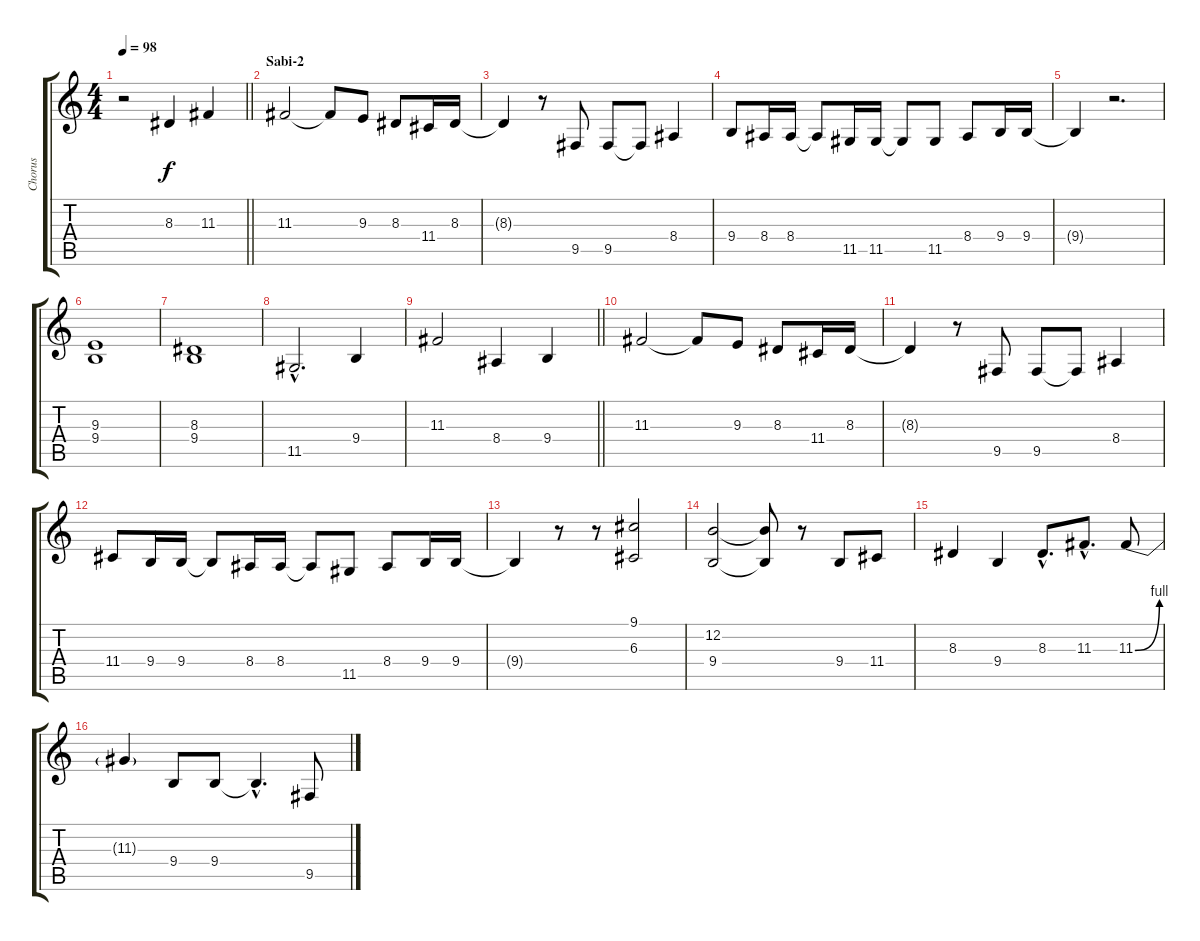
\track ("Chorus" "Chorus") {instrument cello}
\staff {score tabs}
\tuning (E4 B3 G3 D3 A2 E2) {hide}
\ts (4 4)
\tempo 98
\clef g2
\barLineRight lightlight
\ks c
r.2{dy f} 8.3.4 11.3.4 |
\section ("" "Sabi-2")
11.3.2 11.3{t}.8 9.3.8 8.3.8 11.4.16 8.3.16 |
8.3{t}.4 r.8 9.5.8 9.5.8 9.5{t}.8 8.4.4 |
9.4.8 8.4.16 8.4.16 8.4{t}.8 11.5.16 11.5.16 11.5{t}.8 11.5.8 8.4.8 9.4.16 9.4.16 |
9.4{t}.4 r.2{d} |
(9.3 9.4).1 |
(8.3 9.4).1 |
11.5{hac}.2{d} 9.4.4 |
\barLineRight lightlight
11.3.2 8.4.4 9.4.4 |
11.3.2 11.3{t}.8 9.3.8 8.3.8 11.4.16 8.3.16 |
8.3{t}.4 r.8 9.5.8 9.5.8 9.5{t}.8 8.4.4 |
11.4.8 9.4.16 9.4.16 9.4{t}.8 8.4.16 8.4.16 8.4{t}.8 11.5.8 8.4.8 9.4.16 9.4.16 |
9.4{t}.4 r.8 r.8 (9.1 6.3).2 |
(12.2 9.4).2 (12.2{t} 9.4{t}).8 r.8 9.4.8 11.4.8 |
8.3.4 9.4.4 8.3{hac}.8{d} 11.3{hac}.8{d} 11.3{be (bend 0 0 60 4)}.8 |
11.3{t}.4 9.4.8 9.4.8 9.4{hac t}.4{d} 9.5.8
